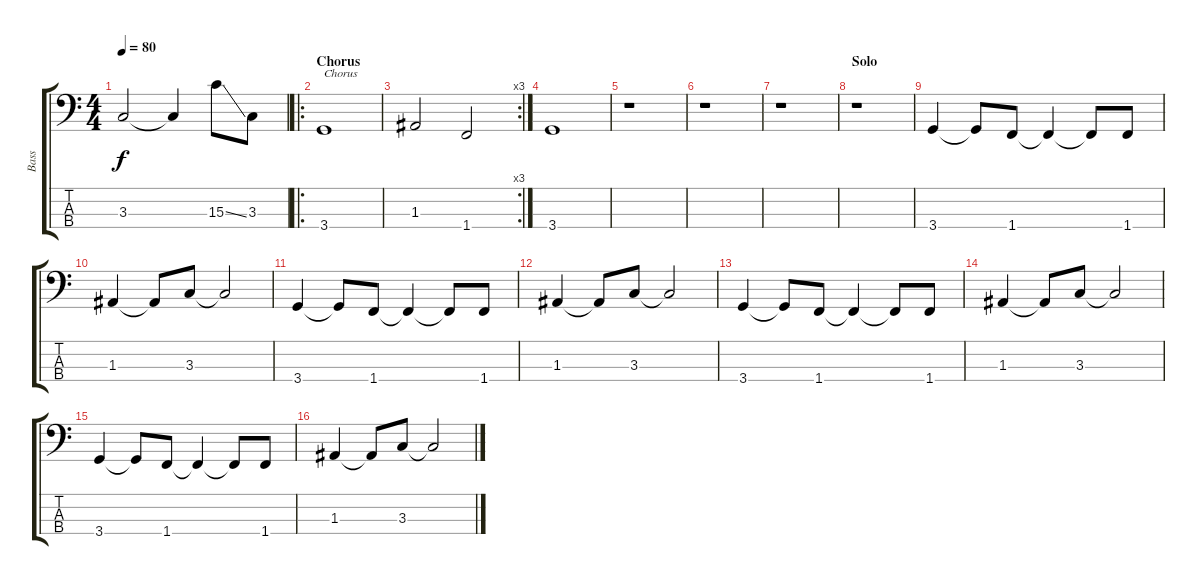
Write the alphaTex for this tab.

\track ("Bass" "Bass") {instrument electricbassfinger}
\staff {score tabs}
\tuning (G2 D2 A1 E1) {hide}
\ts (4 4)
\tempo 80
\clef f4
\ks c
3.3.2{dy f} 3.3{t}.4 15.3{ss}.8 3.3.8 |
\ro
\section ("" "Chorus")
3.4.1{txt "Chorus"} |
\rc 3
1.3.2 1.4.2 |
3.4.1 |
r.1 |
r.1 |
r.1 |
\section ("" "Solo")
r.1 |
3.4.4 3.4{t}.8 1.4.8 1.4{t}.4 1.4{t}.8 1.4.8 |
1.3.4 1.3{t}.8 3.3.8 3.3{t}.2 |
3.4.4 3.4{t}.8 1.4.8 1.4{t}.4 1.4{t}.8 1.4.8 |
1.3.4 1.3{t}.8 3.3.8 3.3{t}.2 |
3.4.4 3.4{t}.8 1.4.8 1.4{t}.4 1.4{t}.8 1.4.8 |
1.3.4 1.3{t}.8 3.3.8 3.3{t}.2 |
3.4.4 3.4{t}.8 1.4.8 1.4{t}.4 1.4{t}.8 1.4.8 |
1.3.4 1.3{t}.8 3.3.8 3.3{t}.2
